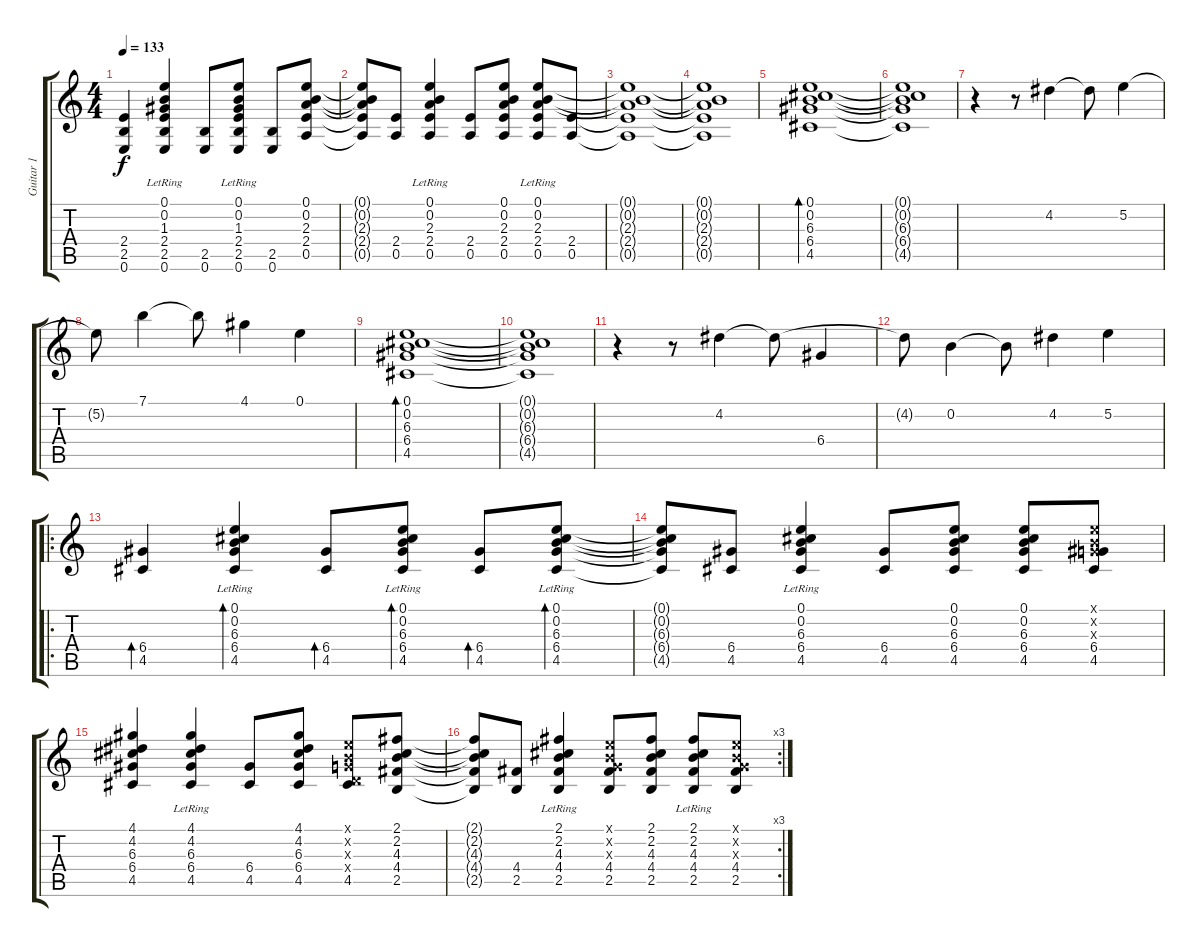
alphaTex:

\track ("Guitar 1" "Guitar 1") {instrument electricguitarmuted}
\staff {score tabs}
\tuning (E4 B3 G3 D3 A2 E2) {hide}
\ts (4 4)
\tempo 133
\clef g2
\ks c
(2.4 2.5 0.6).4{dy f volume 10 instrument distortionguitar} (0.1{lr} 0.2{lr} 1.3{lr} 2.4{lr} 2.5 0.6).4 (2.5 0.6).8 (0.1{lr} 0.2{lr} 1.3{lr} 2.4{lr} 2.5 0.6).8 (2.5 0.6).8 (0.1 0.2 2.3 2.4 0.5).8 |
(0.1{t} 0.2{t} 2.3{t} 2.4{t} 0.5{t}).8 (2.4 0.5).8 (0.1{lr} 0.2{lr} 2.3{lr} 2.4 0.5).4 (2.4 0.5).8 (0.1 0.2 2.3 2.4 0.5).8 (0.1{lr} 0.2{lr} 2.3{lr} 2.4 0.5).8 (2.4 0.5).8 |
(0.1{t} 0.2{t} 2.3{t} 2.4{t} 0.5{t}).1{volume 1} |
(0.1{t} 0.2{t} 2.3{t} 2.4{t} 0.5{t}).1 |
(0.1 0.2 6.3 6.4 4.5).1{bd 240 volume 12 instrument electricguitarmuted} |
(0.1{t} 0.2{t} 6.3{t} 6.4{t} 4.5{t}).1 |
r.4 r.8 4.2.4 4.2{t}.8 5.2.4 |
5.2{t}.8 7.1.4 7.1{t}.8 4.1.4 0.1.4 |
(0.1 0.2 6.3 6.4 4.5).1{bd 240} |
(0.1{t} 0.2{t} 6.3{t} 6.4{t} 4.5{t}).1 |
r.4 r.8 4.2.4 4.2{t}.8 6.4.4 |
4.2{t}.8 0.2.4 0.2{t}.8 4.2.4 5.2.4 |
\ro
(6.4 4.5).4{bd 60 volume 11 instrument electricguitarjazz} (0.1{lr} 0.2{lr} 6.3{lr} 6.4 4.5).4{bd 60} (6.4 4.5).8{bd 60} (0.1{lr} 0.2{lr} 6.3{lr} 6.4 4.5).8{bd 60} (6.4 4.5).8{bd 60} (0.1{lr} 0.2{lr} 6.3{lr} 6.4 4.5).8{bd 60} |
(0.1{t} 0.2{t} 6.3{t} 6.4{t} 4.5{t}).8 (6.4 4.5).8 (0.1{lr} 0.2{lr} 6.3{lr} 6.4 4.5).4 (6.4 4.5).8 (0.1 0.2 6.3 6.4 4.5).8 (0.1 0.2 6.3 6.4 4.5).8 (0.1{x} 0.2{x} 0.3{x} 6.4 4.5).8 |
(4.1 4.2 6.3 6.4 4.5).4 (4.1{lr} 4.2{lr} 6.3{lr} 6.4 4.5).4 (6.4 4.5).8 (4.1 4.2 6.3 6.4 4.5).8 (0.1{x} 0.2{x} 0.3{x} 0.4{x} 4.5).8 (2.1 2.2 4.3 4.4 2.5).8 |
\rc 3
(2.1{t} 2.2{t} 4.3{t} 4.4{t} 2.5{t}).8 (4.4 2.5).8 (2.1{lr} 2.2{lr} 4.3{lr} 4.4 2.5).4 (0.1{x} 0.2{x} 0.3{x} 4.4 2.5).8 (2.1 2.2 4.3 4.4 2.5).8 (2.1{lr} 2.2{lr} 4.3{lr} 4.4 2.5).8 (0.1{x} 0.2{x} 0.3{x} 4.4 2.5).8
